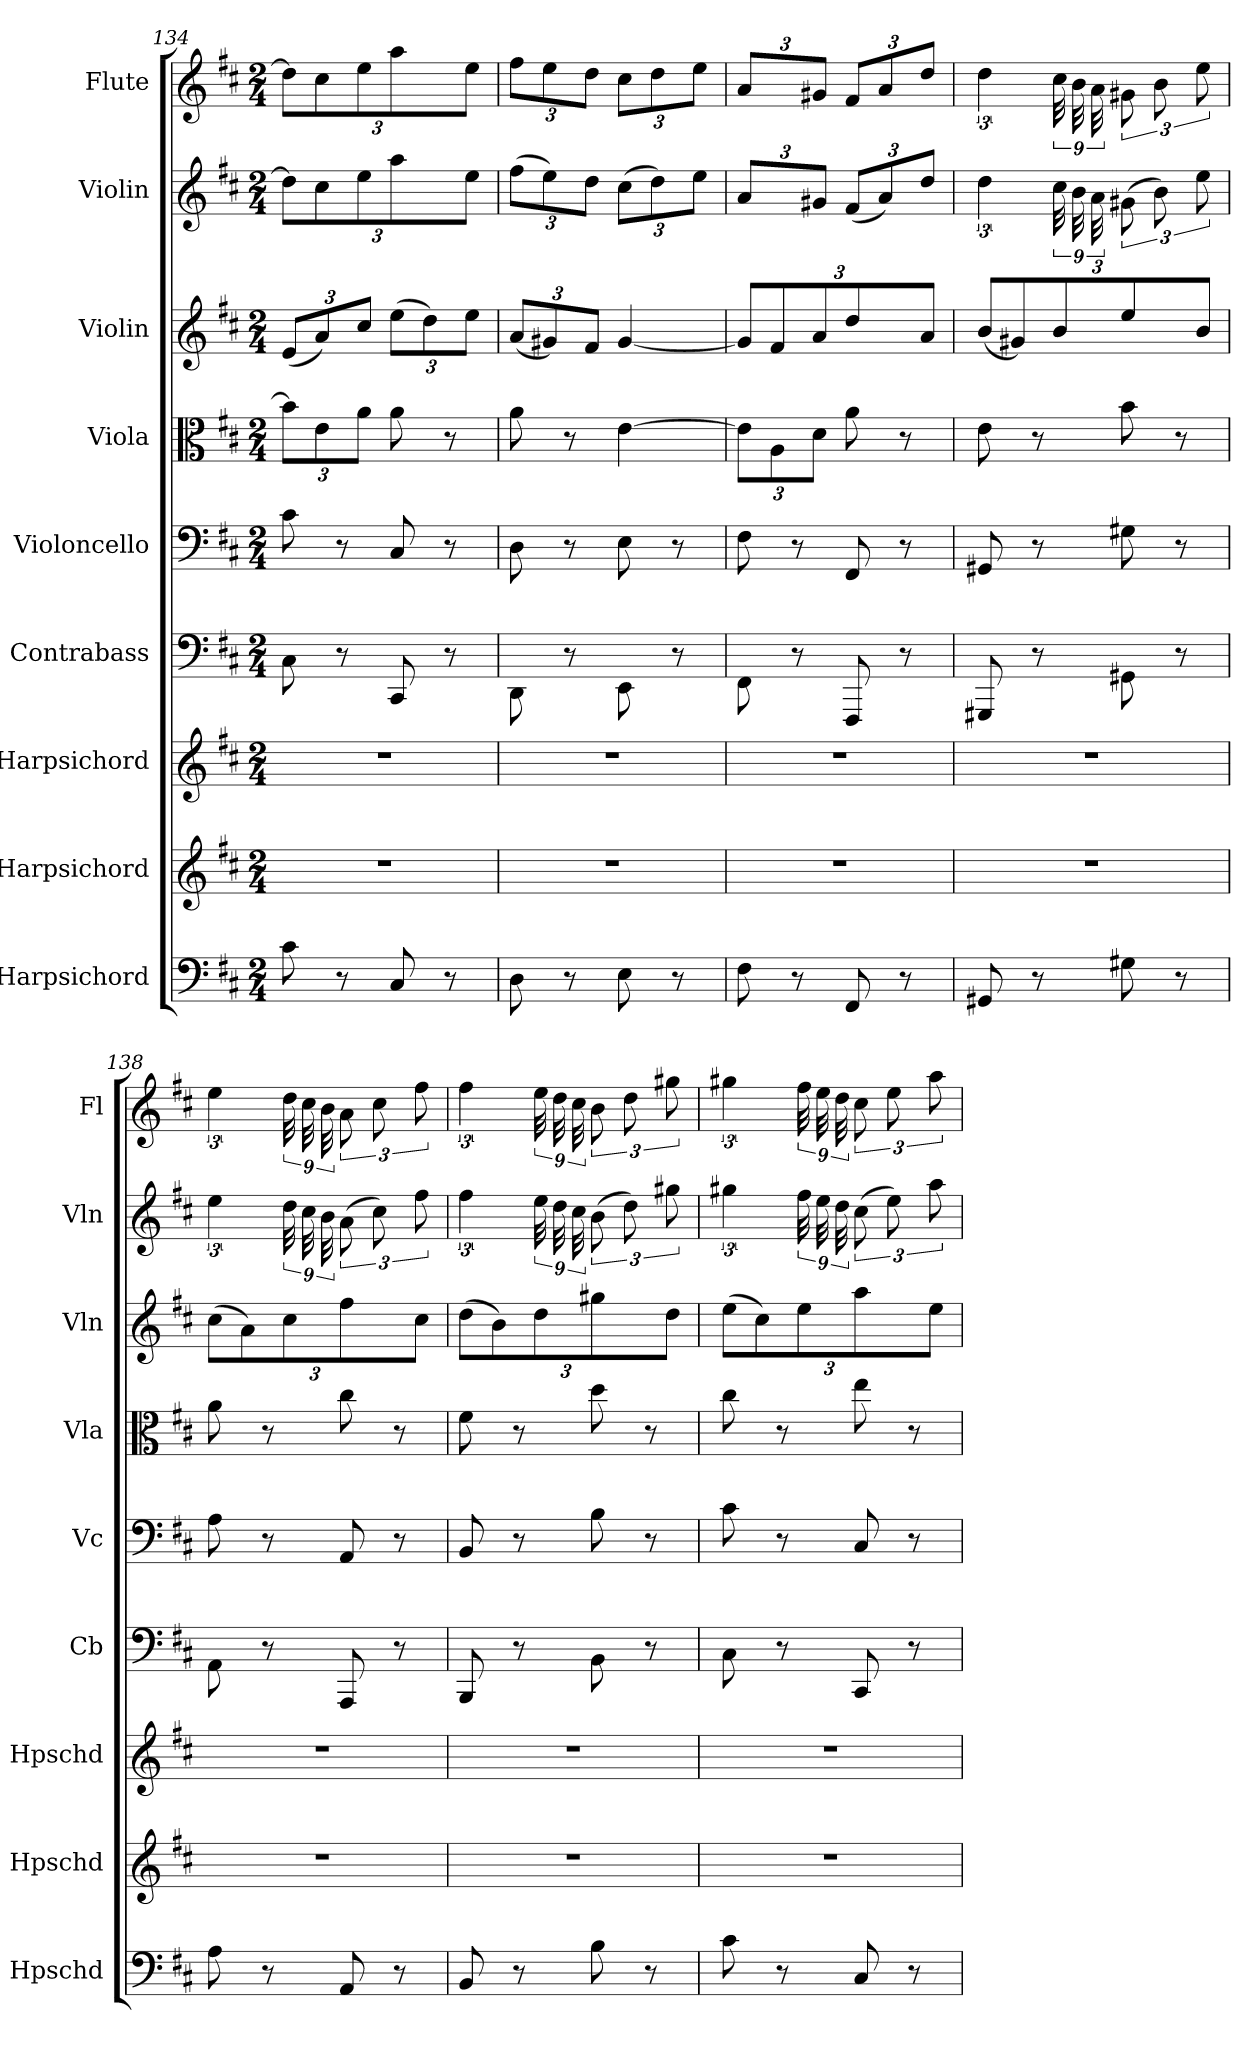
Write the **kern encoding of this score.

**kern	**kern	**kern	**kern	**kern	**kern	**kern	**kern	**kern
*part9	*part8	*part7	*part6	*part5	*part4	*part3	*part2	*part1
*staff9	*staff8	*staff7	*staff6	*staff5	*staff4	*staff3	*staff2	*staff1
*I"Harpsichord	*I"Harpsichord	*I"Harpsichord	*I"Contrabass	*I"Violoncello	*I"Viola	*I"Violin	*I"Violin	*I"Flute
*I'Hpschd	*I'Hpschd	*I'Hpschd	*I'Cb	*I'Vc	*I'Vla	*I'Vln	*I'Vln	*I'Fl
*clefF4	*clefG2	*clefG2	*clefF4	*clefF4	*clefC3	*clefG2	*clefG2	*clefG2
*k[f#c#]	*k[f#c#]	*k[f#c#]	*k[f#c#]	*k[f#c#]	*k[f#c#]	*k[f#c#]	*k[f#c#]	*k[f#c#]
*D:	*D:	*D:	*D:	*D:	*D:	*D:	*D:	*D:
*M2/4	*M2/4	*M2/4	*M2/4	*M2/4	*M2/4	*M2/4	*M2/4	*M2/4
=134	=134	=134	=134	=134	=134	=134	=134	=134
8c#\	2r	2r	8C#\	8c#\	12b\L]	(12e/L	12dd\L]	12dd\L]
.	.	.	.	.	12e\	12a/)	12cc#\	12cc#\
8r	.	.	8r	8r	.	.	.	.
.	.	.	.	.	12a\J	12cc#/J	12ee\J	12ee\J
8C#/	.	.	8CC#/	8C#/	8a\	(12ee\L	6aa\	6aa\
.	.	.	.	.	.	12dd\)	.	.
8r	.	.	8r	8r	8r	.	.	.
.	.	.	.	.	.	12ee\J	12ee\J	12ee\J
=135	=135	=135	=135	=135	=135	=135	=135	=135
8D\	2r	2r	8DD\	8D\	8a\	(12a/L	(12ff#\L	12ff#\L
.	.	.	.	.	.	12g#X/)	12ee\)	12ee\
8r	.	.	8r	8r	8r	.	.	.
.	.	.	.	.	.	12f#/J	12dd\J	12dd\J
8E\	.	.	8EE\	8E\	[4e\	[4g#/	(12cc#\L	12cc#\L
.	.	.	.	.	.	.	12dd\)	12dd\
8r	.	.	8r	8r	.	.	.	.
.	.	.	.	.	.	.	12ee\J	12ee\J
=136	=136	=136	=136	=136	=136	=136	=136	=136
8F#\	2r	2r	8FF#\	8F#\	12e\L]	12g#/L]	6a/	6a/
.	.	.	.	.	12A\	12f#/	.	.
8r	.	.	8r	8r	.	.	.	.
.	.	.	.	.	12d\J	12a/J	12g#X/J	12g#X/J
8FF#/	.	.	8FFF#/	8FF#/	8a\	6dd\	(12f#/L	12f#/L
.	.	.	.	.	.	.	12a/)	12a/
8r	.	.	8r	8r	8r	.	.	.
.	.	.	.	.	.	12a\J	12dd/J	12dd/J
=137	=137	=137	=137	=137	=137	=137	=137	=137
8GG#X/	2r	2r	8GGG#X/	8GG#X/	8e\	(12b/L	6dd\	6dd\
.	.	.	.	.	.	12g#X/)	.	.
8r	.	.	8r	8r	8r	.	.	.
.	.	.	.	.	.	12b/J	36cc#\	36cc#\
.	.	.	.	.	.	.	36b\	36b\
.	.	.	.	.	.	.	36a\	36a\
8G#X\	.	.	8GG#X\	8G#X\	8b\	6ee\	(12g#X\	12g#X\
.	.	.	.	.	.	.	12b\)	12b\
8r	.	.	8r	8r	8r	.	.	.
.	.	.	.	.	.	12b\J	12ee\	12ee\
=138	=138	=138	=138	=138	=138	=138	=138	=138
8A\	2r	2r	8AA\	8A\	8a\	(12cc#\L	6ee\	6ee\
.	.	.	.	.	.	12a\)	.	.
8r	.	.	8r	8r	8r	.	.	.
.	.	.	.	.	.	12cc#\J	36dd\	36dd\
.	.	.	.	.	.	.	36cc#\	36cc#\
.	.	.	.	.	.	.	36b\	36b\
8AA/	.	.	8AAA/	8AA/	8cc#\	6ff#\	(12a\	12a\
.	.	.	.	.	.	.	12cc#\)	12cc#\
8r	.	.	8r	8r	8r	.	.	.
.	.	.	.	.	.	12cc#\J	12ff#\	12ff#\
=139	=139	=139	=139	=139	=139	=139	=139	=139
8BB/	2r	2r	8BBB/	8BB/	8f#\	(12dd\L	6ff#\	6ff#\
.	.	.	.	.	.	12b\)	.	.
8r	.	.	8r	8r	8r	.	.	.
.	.	.	.	.	.	12dd\J	36ee\	36ee\
.	.	.	.	.	.	.	36dd\	36dd\
.	.	.	.	.	.	.	36cc#\	36cc#\
8B\	.	.	8BB\	8B\	8dd\	6gg#X\	(12b\	12b\
.	.	.	.	.	.	.	12dd\)	12dd\
8r	.	.	8r	8r	8r	.	.	.
.	.	.	.	.	.	12dd\J	12gg#X\	12gg#X\
=140	=140	=140	=140	=140	=140	=140	=140	=140
8c#\	2r	2r	8C#\	8c#\	8cc#\	(12ee\L	6gg#X\	6gg#X\
.	.	.	.	.	.	12cc#\)	.	.
8r	.	.	8r	8r	8r	.	.	.
.	.	.	.	.	.	12ee\J	36ff#\	36ff#\
.	.	.	.	.	.	.	36ee\	36ee\
.	.	.	.	.	.	.	36dd\	36dd\
8C#/	.	.	8CC#/	8C#/	8ee\	6aa\	(12cc#\	12cc#\
.	.	.	.	.	.	.	12ee\)	12ee\
8r	.	.	8r	8r	8r	.	.	.
.	.	.	.	.	.	12ee\J	12aa\	12aa\
=	=	=	=	=	=	=	=	=
*-	*-	*-	*-	*-	*-	*-	*-	*-
